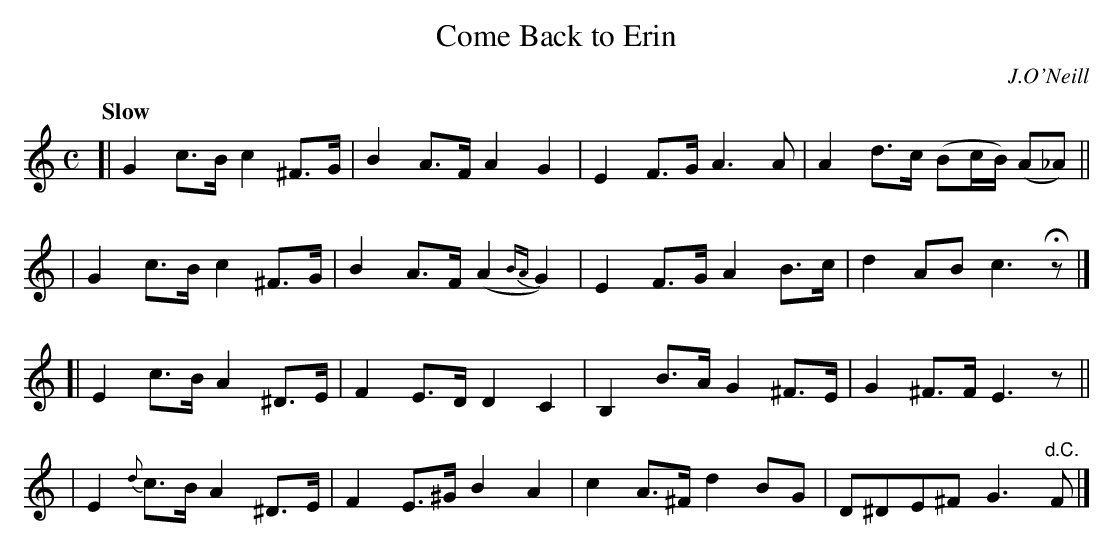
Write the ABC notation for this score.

X:1
T: Come Back to Erin
O: J.O'Neill
Q: "Slow"
M: C
L: 1/8
K: C
[| G2 c>B c2 ^F>G | B2 A>F A2 G2 | E2 F>G A3 A | A2 d>c (Bc/B/) (A_A) ||
|  G2 c>B c2 ^F>G | B2 A>F (A2 {BA}G2) | E2 F>G A2 B>c | d2 AB c3 Hz |]
[| E2 c>B A2 ^D>E | F2 E>D D2 C2 | B,2 B>A G2 ^F>E | G2 ^F>F E3 z ||
|  E2 {d}c>B A2 ^D>E | F2 E>^G B2 A2 | c2 A>^F d2 BG | D^DE^F G3 "d.C."F |]
